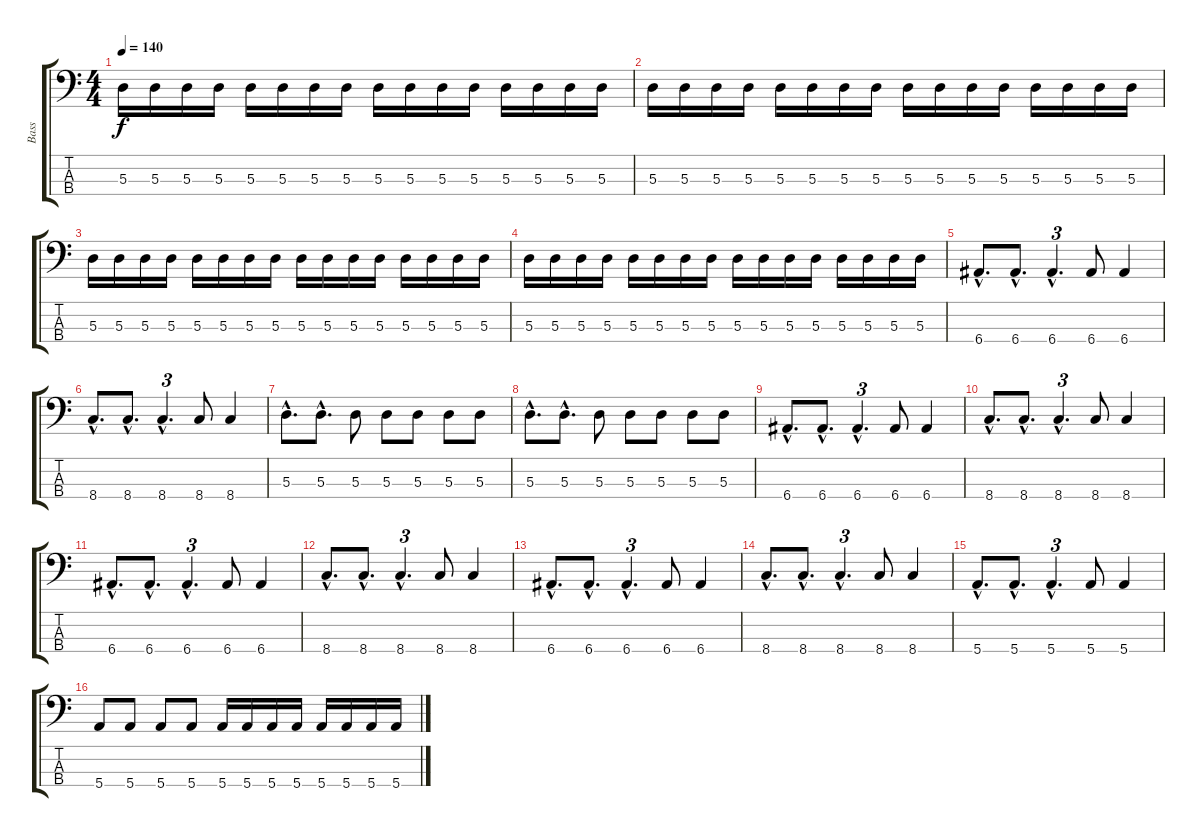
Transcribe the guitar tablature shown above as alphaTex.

\track ("Bass" "Bass") {instrument electricbassfinger}
\staff {score tabs}
\tuning (G2 D2 A1 E1) {hide}
\ts (4 4)
\tempo 140
\clef f4
\ks c
5.3.16{dy f} 5.3.16 5.3.16 5.3.16 5.3.16 5.3.16 5.3.16 5.3.16 5.3.16 5.3.16 5.3.16 5.3.16 5.3.16 5.3.16 5.3.16 5.3.16 |
5.3.16 5.3.16 5.3.16 5.3.16 5.3.16 5.3.16 5.3.16 5.3.16 5.3.16 5.3.16 5.3.16 5.3.16 5.3.16 5.3.16 5.3.16 5.3.16 |
5.3.16 5.3.16 5.3.16 5.3.16 5.3.16 5.3.16 5.3.16 5.3.16 5.3.16 5.3.16 5.3.16 5.3.16 5.3.16 5.3.16 5.3.16 5.3.16 |
5.3.16 5.3.16 5.3.16 5.3.16 5.3.16 5.3.16 5.3.16 5.3.16 5.3.16 5.3.16 5.3.16 5.3.16 5.3.16 5.3.16 5.3.16 5.3.16 |
6.4{hac}.8{d} 6.4{hac}.8{d} 6.4{hac}.4{d tu (3 2)} 6.4.8 6.4.4 |
8.4{hac}.8{d} 8.4{hac}.8{d} 8.4{hac}.4{d tu (3 2)} 8.4.8 8.4.4 |
5.3{hac}.8{d} 5.3{hac}.8{d} 5.3.8 5.3.8 5.3.8 5.3.8 5.3.8 |
5.3{hac}.8{d} 5.3{hac}.8{d} 5.3.8 5.3.8 5.3.8 5.3.8 5.3.8 |
6.4{hac}.8{d} 6.4{hac}.8{d} 6.4{hac}.4{d tu (3 2)} 6.4.8 6.4.4 |
8.4{hac}.8{d} 8.4{hac}.8{d} 8.4{hac}.4{d tu (3 2)} 8.4.8 8.4.4 |
6.4{hac}.8{d} 6.4{hac}.8{d} 6.4{hac}.4{d tu (3 2)} 6.4.8 6.4.4 |
8.4{hac}.8{d} 8.4{hac}.8{d} 8.4{hac}.4{d tu (3 2)} 8.4.8 8.4.4 |
6.4{hac}.8{d} 6.4{hac}.8{d} 6.4{hac}.4{d tu (3 2)} 6.4.8 6.4.4 |
8.4{hac}.8{d} 8.4{hac}.8{d} 8.4{hac}.4{d tu (3 2)} 8.4.8 8.4.4 |
5.4{hac}.8{d} 5.4{hac}.8{d} 5.4{hac}.4{d tu (3 2)} 5.4.8 5.4.4 |
5.4.8 5.4.8 5.4.8 5.4.8 5.4.16 5.4.16 5.4.16 5.4.16 5.4.16 5.4.16 5.4.16 5.4.16
